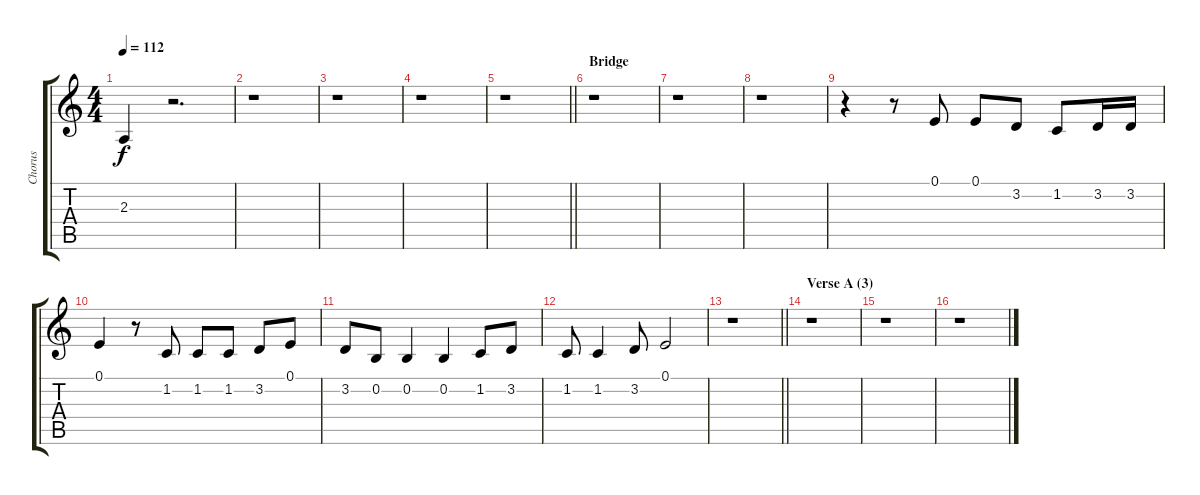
\track ("Chorus" "Chorus") {instrument sopranosax}
\staff {score tabs}
\tuning (E4 B3 G3 D3 A2 E2) {hide}
\ts (4 4)
\tempo 112
\clef g2
\ks c
2.3.4{dy f} r.2{d} |
r.1 |
r.1 |
r.1 |
\barLineRight lightlight
r.1 |
\section ("" "Bridge")
r.1 |
r.1 |
r.1 |
r.4 r.8 0.1.8 0.1.8 3.2.8 1.2.8 3.2.16 3.2.16 |
0.1.4 r.8 1.2.8 1.2.8 1.2.8 3.2.8 0.1.8 |
3.2.8 0.2.8 0.2.4 0.2.4 1.2.8 3.2.8 |
1.2.8 1.2.4 3.2.8 0.1.2 |
\barLineRight lightlight
r.1 |
\section ("" "Verse A (3)")
r.1 |
r.1 |
r.1
